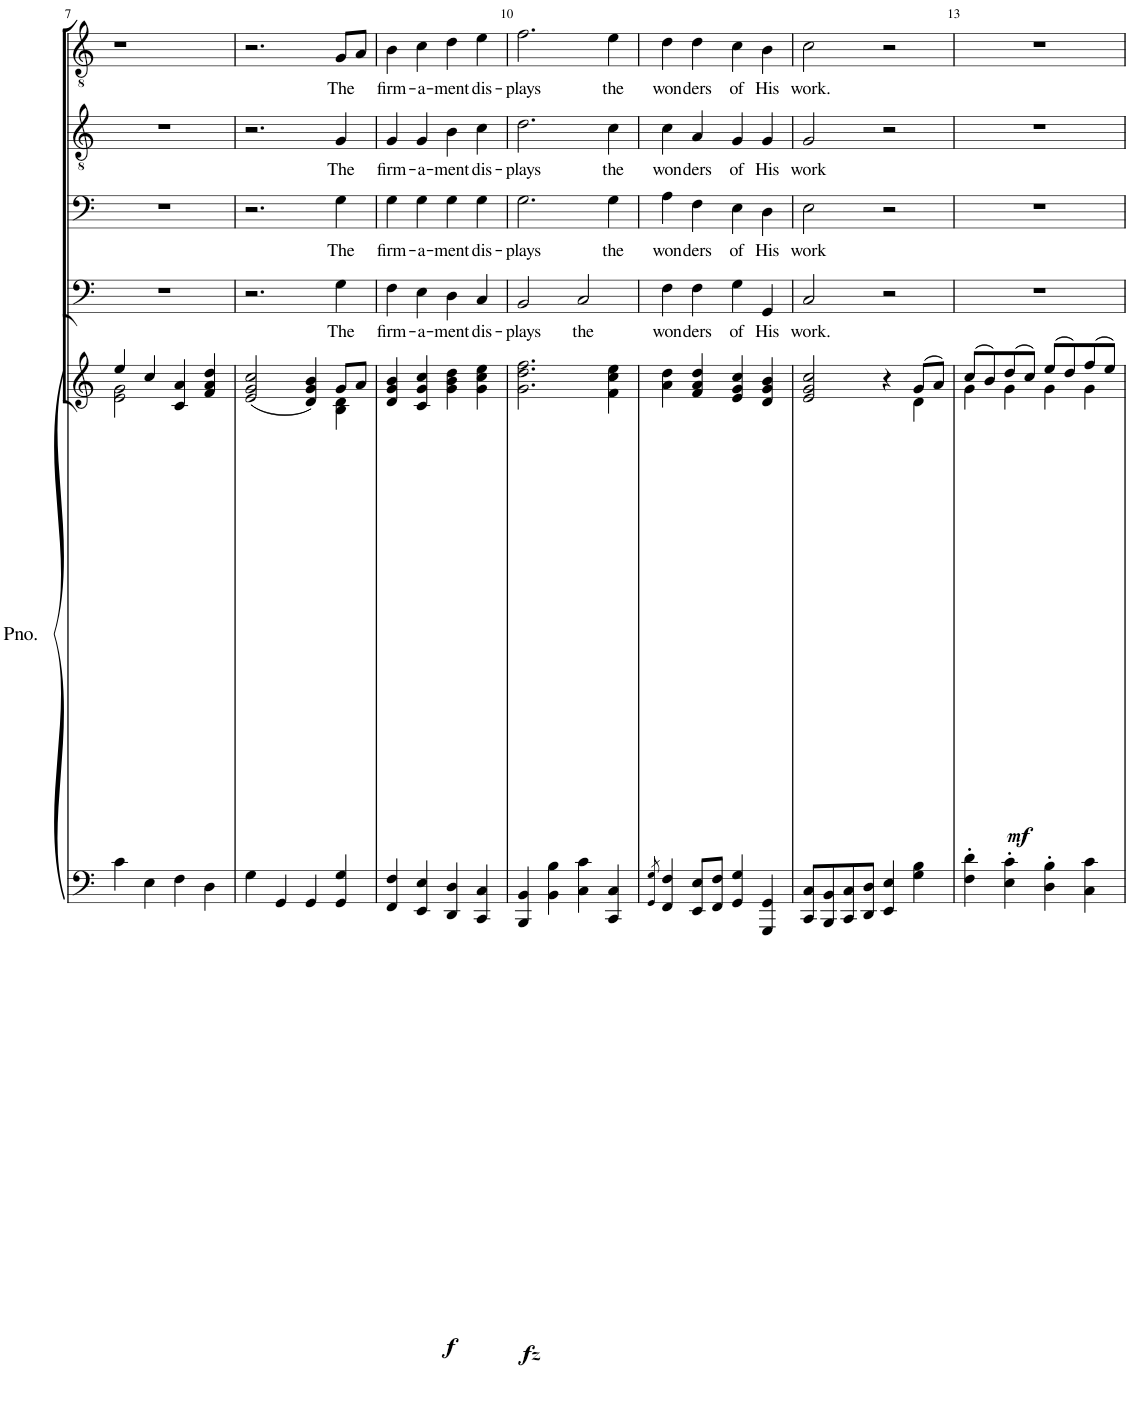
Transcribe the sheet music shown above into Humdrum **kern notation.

**kern	**kern	**dynam	**kern	**text	**kern	**text	**kern	**text	**kern	**text
*part5	*part5	*part5	*part4	*part4	*part3	*part3	*part2	*part2	*part1	*part1
*staff6	*staff5	*staff5/6	*staff4	*staff4	*staff3	*staff3	*staff2	*staff2	*staff1	*staff1
*I"Piano	*	*	*I"Bass	*	*I"Bass	*	*I"Tenor	*	*I"Bass	*
*I'Pno.	*	*	*I'B	*	*I'B	*	*I'T	*	*I'B	*
!!LO:PB:g=z
*clefF4	*clefG2	*	*clefF4	*	*clefF4	*	*clefGv2	*	*clefGv2	*
*k[]	*k[]	*	*k[]	*	*k[]	*	*k[]	*	*k[]	*
*M4/4	*M4/4	*	*M4/4	*	*M4/4	*	*M4/4	*	*M4/4	*
*met(c|)	*met(c|)	*	*met(c|)	*	*met(c|)	*	*met(c|)	*	*met(c|)	*
=7	=7	=7	=7	=7	=7	=7	=7	=7	=7	=7
*	*^	*	*	*	*	*	*	*	*	*
4c\	4ee/	2e\ 2g\	.	1r	.	1r	.	1r	.	1r	.
4E\	4cc/	.	.	.	.	.	.	.	.	.	.
4F\	4c/ 4a/	2ryy	.	.	.	.	.	.	.	.	.
4D\	4f/ 4a/ 4dd/	.	.	.	.	.	.	.	.	.	.
=8	=8	=8	=8	=8	=8	=8	=8	=8	=8	=8	=8
4G\	(2e/ 2g/ 2cc/	2.ryy	.	2.r	.	2.r	.	2.r	.	2.r	.
4GG/	.	.	.	.	.	.	.	.	.	.	.
4GG/	4d/ 4g/ 4b/)	.	.	.	.	.	.	.	.	.	.
!	!	!	!LO:DY:b=2	!	!LO:LY:b	!	!LO:LY:b	!	!LO:LY:b	!	!LO:LY:b
4GG/ 4G/	8g/L	4B\ 4d\	f	4G\	The	4G\	The	4G/	The	8G/L	The
.	8a/J	.	.	.	.	.	.	.	.	8A/J	.
*	*v	*v	*	*	*	*	*	*	*	*	*
=9	=9	=9	=9	=9	=9	=9	=9	=9	=9	=9
!	!	!	!	!LO:LY:b	!	!LO:LY:b	!	!LO:LY:b	!	!LO:LY:b
4FF/ 4F/	4d/ 4g/ 4b/	.	4F\	firm-	4G\	firm-	4G/	firm-	4B\	firm-
!	!	!	!	!LO:LY:b	!	!LO:LY:b	!	!LO:LY:b	!	!LO:LY:b
4EE/ 4E/	4c/ 4g/ 4cc/	.	4E\	-a-	4G\	-a-	4G/	-a-	4c\	-a-
!	!	!	!	!LO:LY:b	!	!LO:LY:b	!	!LO:LY:b	!	!LO:LY:b
4DD/ 4D/	4g\ 4b\ 4dd\	.	4D\	-ment	4G\	-ment	4B\	-ment	4d\	-ment
!	!	!	!	!LO:LY:b	!	!LO:LY:b	!	!LO:LY:b	!	!LO:LY:b
4CC/ 4C/	4g\ 4cc\ 4ee\	.	4C/	dis-	4G\	dis-	4c\	dis-	4e\	dis-
=10	=10	=10	=10	=10	=10	=10	=10	=10	=10	=10
!	!	!LO:DY:b=2	!	!LO:LY:b	!	!LO:LY:b	!	!LO:LY:b	!	!LO:LY:b
4BBB/ 4BB/	2.g\ 2.dd\ 2.ff\	fz	2BB/	-plays	2.G\	-plays	2.d\	-plays	2.f\	-plays
4BB\ 4B\	.	.	.	.	.	.	.	.	.	.
!	!	!	!	!LO:LY:b	!	!	!	!	!	!
4C\ 4c\	.	.	2C/	the	.	.	.	.	.	.
!	!	!	!	!	!	!LO:LY:b	!	!LO:LY:b	!	!LO:LY:b
4CC/ 4C/	4f\ 4cc\ 4ee\	.	.	.	4G\	the	4c\	the	4e\	the
=11	=11	=11	=11	=11	=11	=11	=11	=11	=11	=11
8qGG/ 8qG/	.	.	.	.	.	.	.	.	.	.
!	!	!	!	!LO:LY:b	!	!LO:LY:b	!	!LO:LY:b	!	!LO:LY:b
4FF/ 4F/	4a\ 4dd\	.	4F\	won-	4A\	won-	4c\	won-	4d\	won-
!	!	!	!	!LO:LY:b	!	!LO:LY:b	!	!LO:LY:b	!	!LO:LY:b
8EE/ 8E/L	4f/ 4a/ 4dd/	.	4F\	-ders	4F\	-ders	4A/	-ders	4d\	-ders
8FF/ 8F/J	.	.	.	.	.	.	.	.	.	.
!	!	!	!	!LO:LY:b	!	!LO:LY:b	!	!LO:LY:b	!	!LO:LY:b
4GG/ 4G/	4e/ 4g/ 4cc/	.	4G\	of	4E\	of	4G/	of	4c\	of
!	!	!	!	!LO:LY:b	!	!LO:LY:b	!	!LO:LY:b	!	!LO:LY:b
4GGG/ 4GG/	4d/ 4g/ 4b/	.	4GG/	His	4D\	His	4G/	His	4B\	His
=12	=12	=12	=12	=12	=12	=12	=12	=12	=12	=12
*	*^	*	*	*	*	*	*	*	*	*
!	!	!	!	!	!LO:LY:b	!	!LO:LY:b	!	!LO:LY:b	!	!LO:LY:b
8CC/ 8C/L	2e/ 2g/ 2cc/	2.ryy	.	2C/	work.	2E\	work	2G/	work	2c\	work.
8BBB/ 8BB/	.	.	.	.	.	.	.	.	.	.	.
8CC/ 8C/	.	.	.	.	.	.	.	.	.	.	.
8DD/ 8D/J	.	.	.	.	.	.	.	.	.	.	.
4EE/ 4E/	4r	.	.	2r	.	2r	.	2r	.	2r	.
!	!	!	!LO:DY:b	!	!	!	!	!	!	!	!
4G\ 4B\	(8g/L	4d\	mf	.	.	.	.	.	.	.	.
.	8a/J)	.	.	.	.	.	.	.	.	.	.
=13	=13	=13	=13	=13	=13	=13	=13	=13	=13	=13	=13
4F\' 4d\'	(8cc/L	4g\	.	1r	.	1r	.	1r	.	1r	.
.	8b/)	.	.	.	.	.	.	.	.	.	.
4E\' 4c\'	(8dd/	4g\	.	.	.	.	.	.	.	.	.
.	8cc/J)	.	.	.	.	.	.	.	.	.	.
4D\' 4B\'	(8ee/L	4g\	.	.	.	.	.	.	.	.	.
.	8dd/)	.	.	.	.	.	.	.	.	.	.
4C\ 4c\	(8ff/	4g\	.	.	.	.	.	.	.	.	.
.	8ee/J)	.	.	.	.	.	.	.	.	.	.
*	*v	*v	*	*	*	*	*	*	*	*	*
=	=	=	=	=	=	=	=	=	=	=
*-	*-	*-	*-	*-	*-	*-	*-	*-	*-	*-
